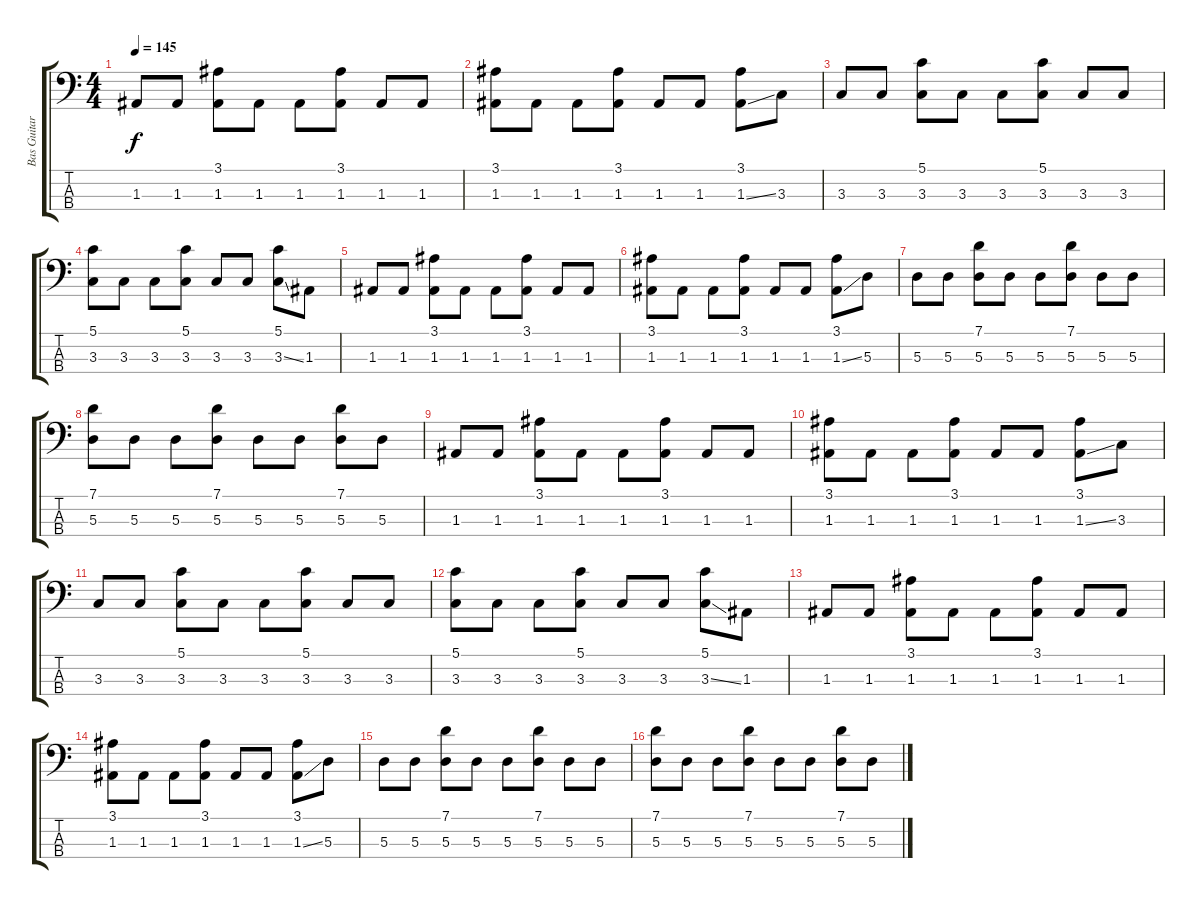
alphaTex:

\track ("Bas Guitar" "Bas Guitar") {instrument electricbassfinger}
\staff {score tabs}
\tuning (G2 D2 A1 E1) {hide}
\ts (4 4)
\tempo 145
\clef f4
\ks c
1.3.8{dy f} 1.3.8 (3.1 1.3).8 1.3.8 1.3.8 (3.1 1.3).8 1.3.8 1.3.8 |
(3.1 1.3).8 1.3.8 1.3.8 (3.1 1.3).8 1.3.8 1.3.8 (3.1 1.3{ss}).8 3.3.8 |
3.3.8 3.3.8 (5.1 3.3).8 3.3.8 3.3.8 (5.1 3.3).8 3.3.8 3.3.8 |
(5.1 3.3).8 3.3.8 3.3.8 (5.1 3.3).8 3.3.8 3.3.8 (5.1 3.3{ss}).8 1.3.8 |
1.3.8 1.3.8 (3.1 1.3).8 1.3.8 1.3.8 (3.1 1.3).8 1.3.8 1.3.8 |
(3.1 1.3).8 1.3.8 1.3.8 (3.1 1.3).8 1.3.8 1.3.8 (3.1 1.3{ss}).8 5.3.8 |
5.3.8 5.3.8 (7.1 5.3).8 5.3.8 5.3.8 (7.1 5.3).8 5.3.8 5.3.8 |
(7.1 5.3).8 5.3.8 5.3.8 (7.1 5.3).8 5.3.8 5.3.8 (7.1 5.3).8 5.3.8 |
1.3.8 1.3.8 (3.1 1.3).8 1.3.8 1.3.8 (3.1 1.3).8 1.3.8 1.3.8 |
(3.1 1.3).8 1.3.8 1.3.8 (3.1 1.3).8 1.3.8 1.3.8 (3.1 1.3{ss}).8 3.3.8 |
3.3.8 3.3.8 (5.1 3.3).8 3.3.8 3.3.8 (5.1 3.3).8 3.3.8 3.3.8 |
(5.1 3.3).8 3.3.8 3.3.8 (5.1 3.3).8 3.3.8 3.3.8 (5.1 3.3{ss}).8 1.3.8 |
1.3.8 1.3.8 (3.1 1.3).8 1.3.8 1.3.8 (3.1 1.3).8 1.3.8 1.3.8 |
(3.1 1.3).8 1.3.8 1.3.8 (3.1 1.3).8 1.3.8 1.3.8 (3.1 1.3{ss}).8 5.3.8 |
5.3.8 5.3.8 (7.1 5.3).8 5.3.8 5.3.8 (7.1 5.3).8 5.3.8 5.3.8 |
(7.1 5.3).8 5.3.8 5.3.8 (7.1 5.3).8 5.3.8 5.3.8 (7.1 5.3).8 5.3.8
